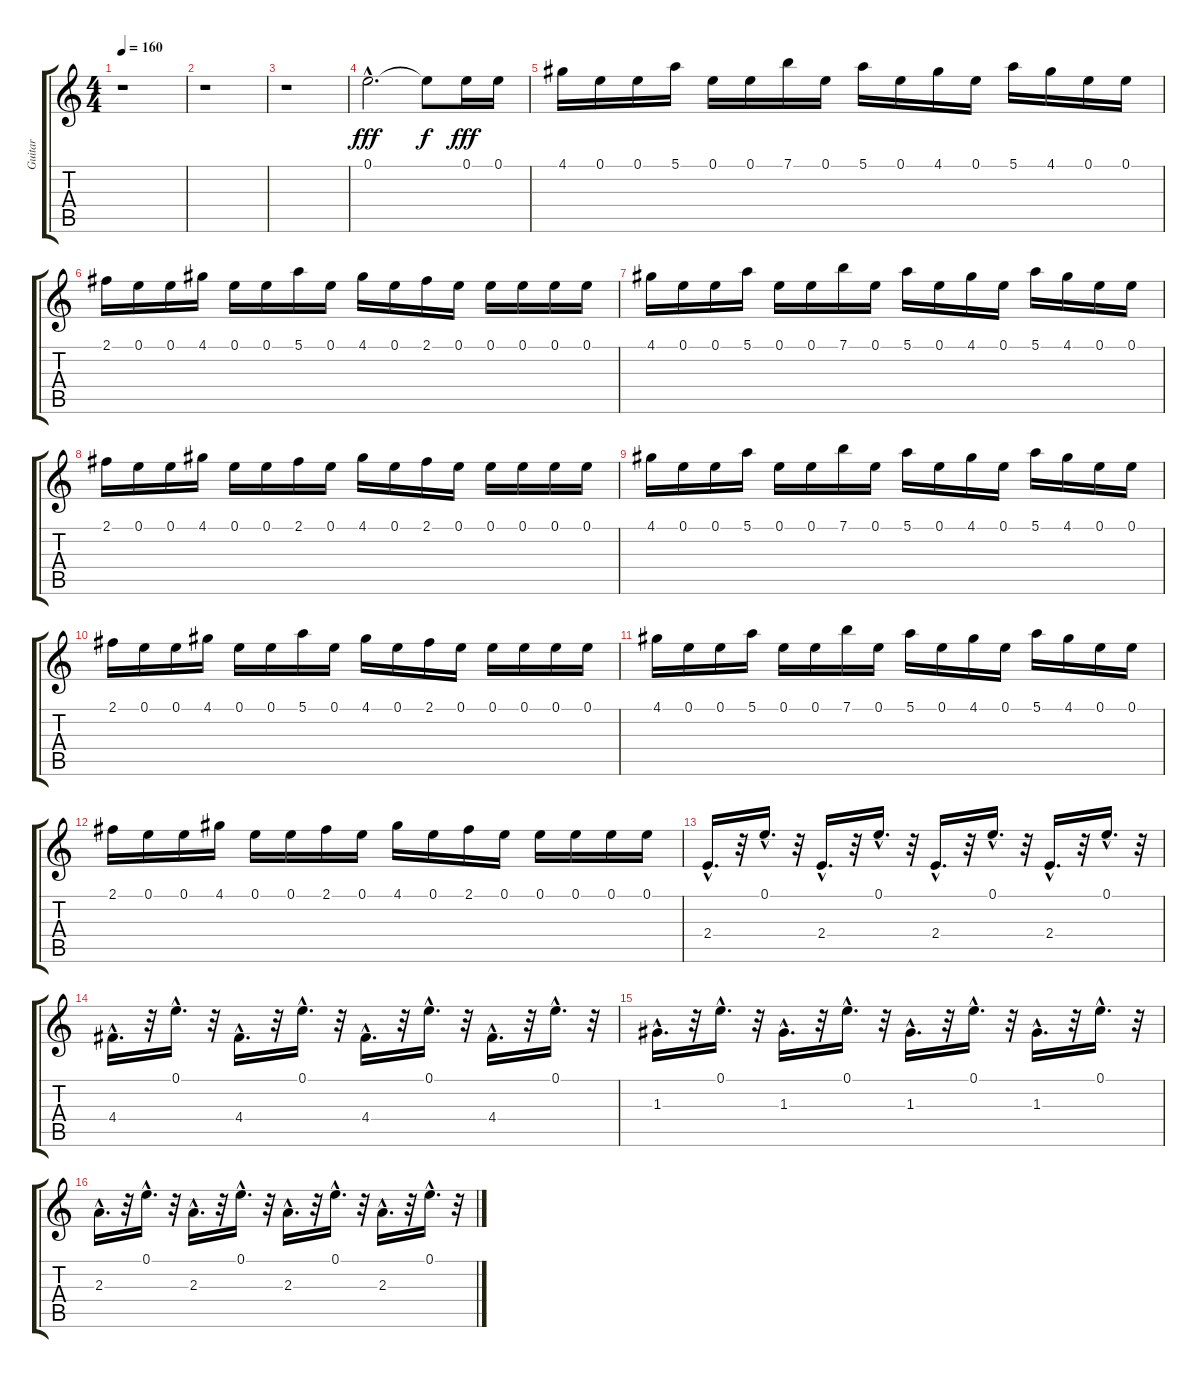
\track ("Guitar" "Guitar") {instrument distortionguitar}
\staff {score tabs}
\tuning (E4 B3 G3 D3 A2 E2) {hide}
\ts (4 4)
\tempo 160
\clef g2
\ks c
r.1{dy fff instrument distortionguitar} |
r.1 |
r.1 |
0.1{hac}.2{d} 0.1{t}.8{dy f} 0.1.16{dy fff} 0.1.16 |
4.1.16 0.1.16 0.1.16 5.1.16 0.1.16 0.1.16 7.1.16 0.1.16 5.1.16 0.1.16 4.1.16 0.1.16 5.1.16 4.1.16 0.1.16 0.1.16 |
2.1.16 0.1.16 0.1.16 4.1.16 0.1.16 0.1.16 5.1.16 0.1.16 4.1.16 0.1.16 2.1.16 0.1.16 0.1.16 0.1.16 0.1.16 0.1.16 |
4.1.16 0.1.16 0.1.16 5.1.16 0.1.16 0.1.16 7.1.16 0.1.16 5.1.16 0.1.16 4.1.16 0.1.16 5.1.16 4.1.16 0.1.16 0.1.16 |
2.1.16 0.1.16 0.1.16 4.1.16 0.1.16 0.1.16 2.1.16 0.1.16 4.1.16 0.1.16 2.1.16 0.1.16 0.1.16 0.1.16 0.1.16 0.1.16 |
4.1.16 0.1.16 0.1.16 5.1.16 0.1.16 0.1.16 7.1.16 0.1.16 5.1.16 0.1.16 4.1.16 0.1.16 5.1.16 4.1.16 0.1.16 0.1.16 |
2.1.16 0.1.16 0.1.16 4.1.16 0.1.16 0.1.16 5.1.16 0.1.16 4.1.16 0.1.16 2.1.16 0.1.16 0.1.16 0.1.16 0.1.16 0.1.16 |
4.1.16 0.1.16 0.1.16 5.1.16 0.1.16 0.1.16 7.1.16 0.1.16 5.1.16 0.1.16 4.1.16 0.1.16 5.1.16 4.1.16 0.1.16 0.1.16 |
2.1.16 0.1.16 0.1.16 4.1.16 0.1.16 0.1.16 2.1.16 0.1.16 4.1.16 0.1.16 2.1.16 0.1.16 0.1.16 0.1.16 0.1.16 0.1.16 |
2.4{hac}.16{d} r.32 0.1{hac}.16{d} r.32 2.4{hac}.16{d} r.32 0.1{hac}.16{d} r.32 2.4{hac}.16{d} r.32 0.1{hac}.16{d} r.32 2.4{hac}.16{d} r.32 0.1{hac}.16{d} r.32 |
4.4{hac}.16{d} r.32 0.1{hac}.16{d} r.32 4.4{hac}.16{d} r.32 0.1{hac}.16{d} r.32 4.4{hac}.16{d} r.32 0.1{hac}.16{d} r.32 4.4{hac}.16{d} r.32 0.1{hac}.16{d} r.32 |
1.3{hac}.16{d} r.32 0.1{hac}.16{d} r.32 1.3{hac}.16{d} r.32 0.1{hac}.16{d} r.32 1.3{hac}.16{d} r.32 0.1{hac}.16{d} r.32 1.3{hac}.16{d} r.32 0.1{hac}.16{d} r.32 |
2.3{hac}.16{d} r.32 0.1{hac}.16{d} r.32 2.3{hac}.16{d} r.32 0.1{hac}.16{d} r.32 2.3{hac}.16{d} r.32 0.1{hac}.16{d} r.32 2.3{hac}.16{d} r.32 0.1{hac}.16{d} r.32
